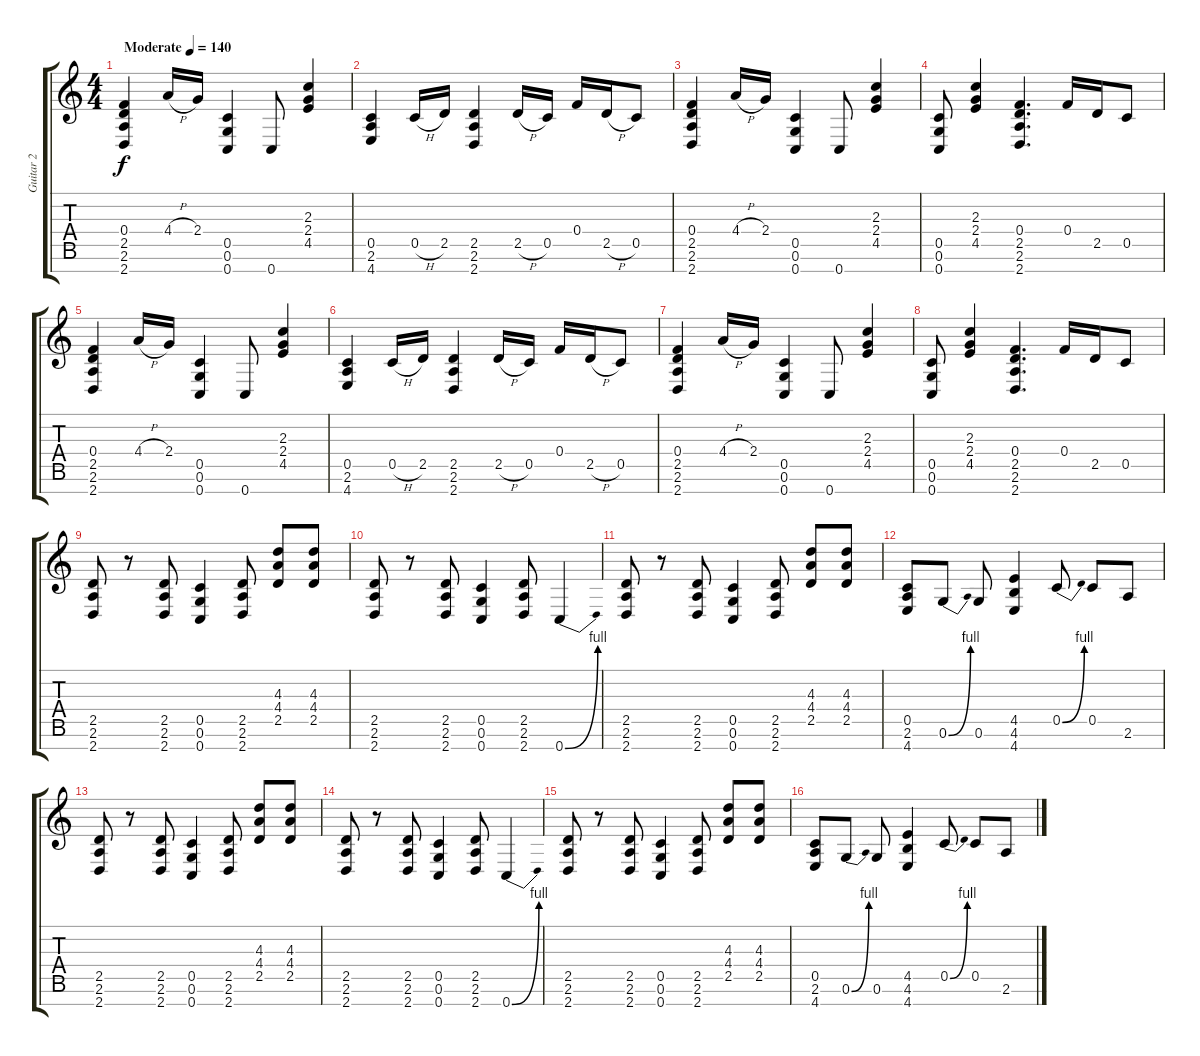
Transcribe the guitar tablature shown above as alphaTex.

\track ("Guitar 2" "Guitar 2") {solo instrument overdrivenguitar}
\staff {score tabs}
\tuning (G4 Eb4 Bb3 F3 C3 G2 C2) {hide}
\ts (4 4)
\tempo (140 "Moderate")
\clef g2
\ks c
(0.4 2.5 2.6 2.7).4{dy f instrument overdrivenguitar} 4.4{h}.16 2.4.16 (0.5 0.6 0.7).4 0.7.8 (2.3 2.4 4.5).4 |
(0.5 2.6 4.7).4 0.5{h}.16 2.5.16 (2.5 2.6 2.7).4 2.5{h}.16 0.5.16 0.4.16 2.5{h}.16 0.5.8 |
(0.4 2.5 2.6 2.7).4 4.4{h}.16 2.4.16 (0.5 0.6 0.7).4 0.7.8 (2.3 2.4 4.5).4 |
(0.5 0.6 0.7).8 (2.3 2.4 4.5).4 (0.4 2.5 2.6 2.7).4{d} 0.4.16 2.5.16 0.5.8 |
(0.4 2.5 2.6 2.7).4 4.4{h}.16 2.4.16 (0.5 0.6 0.7).4 0.7.8 (2.3 2.4 4.5).4 |
(0.5 2.6 4.7).4 0.5{h}.16 2.5.16 (2.5 2.6 2.7).4 2.5{h}.16 0.5.16 0.4.16 2.5{h}.16 0.5.8 |
(0.4 2.5 2.6 2.7).4 4.4{h}.16 2.4.16 (0.5 0.6 0.7).4 0.7.8 (2.3 2.4 4.5).4 |
(0.5 0.6 0.7).8 (2.3 2.4 4.5).4 (0.4 2.5 2.6 2.7).4{d} 0.4.16 2.5.16 0.5.8 |
(2.5 2.6 2.7).8 r.8 (2.5 2.6 2.7).8 (0.5 0.6 0.7).4 (2.5 2.6 2.7).8 (4.3 4.4 2.5).8 (4.3 4.4 2.5).8 |
(2.5 2.6 2.7).8 r.8 (2.5 2.6 2.7).8 (0.5 0.6 0.7).4 (2.5 2.6 2.7).8 0.7{be (bend 0 0 60 4)}.4 |
(2.5 2.6 2.7).8 r.8 (2.5 2.6 2.7).8 (0.5 0.6 0.7).4 (2.5 2.6 2.7).8 (4.3 4.4 2.5).8 (4.3 4.4 2.5).8 |
(0.5 2.6 4.7).8 0.6{be (bend 0 0 60 4)}.8 0.6.8 (4.5 4.6 4.7).4 0.5{be (bend 0 0 60 4)}.8 0.5.8 2.6.8 |
(2.5 2.6 2.7).8 r.8 (2.5 2.6 2.7).8 (0.5 0.6 0.7).4 (2.5 2.6 2.7).8 (4.3 4.4 2.5).8 (4.3 4.4 2.5).8 |
(2.5 2.6 2.7).8 r.8 (2.5 2.6 2.7).8 (0.5 0.6 0.7).4 (2.5 2.6 2.7).8 0.7{be (bend 0 0 60 4)}.4 |
(2.5 2.6 2.7).8 r.8 (2.5 2.6 2.7).8 (0.5 0.6 0.7).4 (2.5 2.6 2.7).8 (4.3 4.4 2.5).8 (4.3 4.4 2.5).8 |
(0.5 2.6 4.7).8 0.6{be (bend 0 0 60 4)}.8 0.6.8 (4.5 4.6 4.7).4 0.5{be (bend 0 0 60 4)}.8 0.5.8 2.6.8
